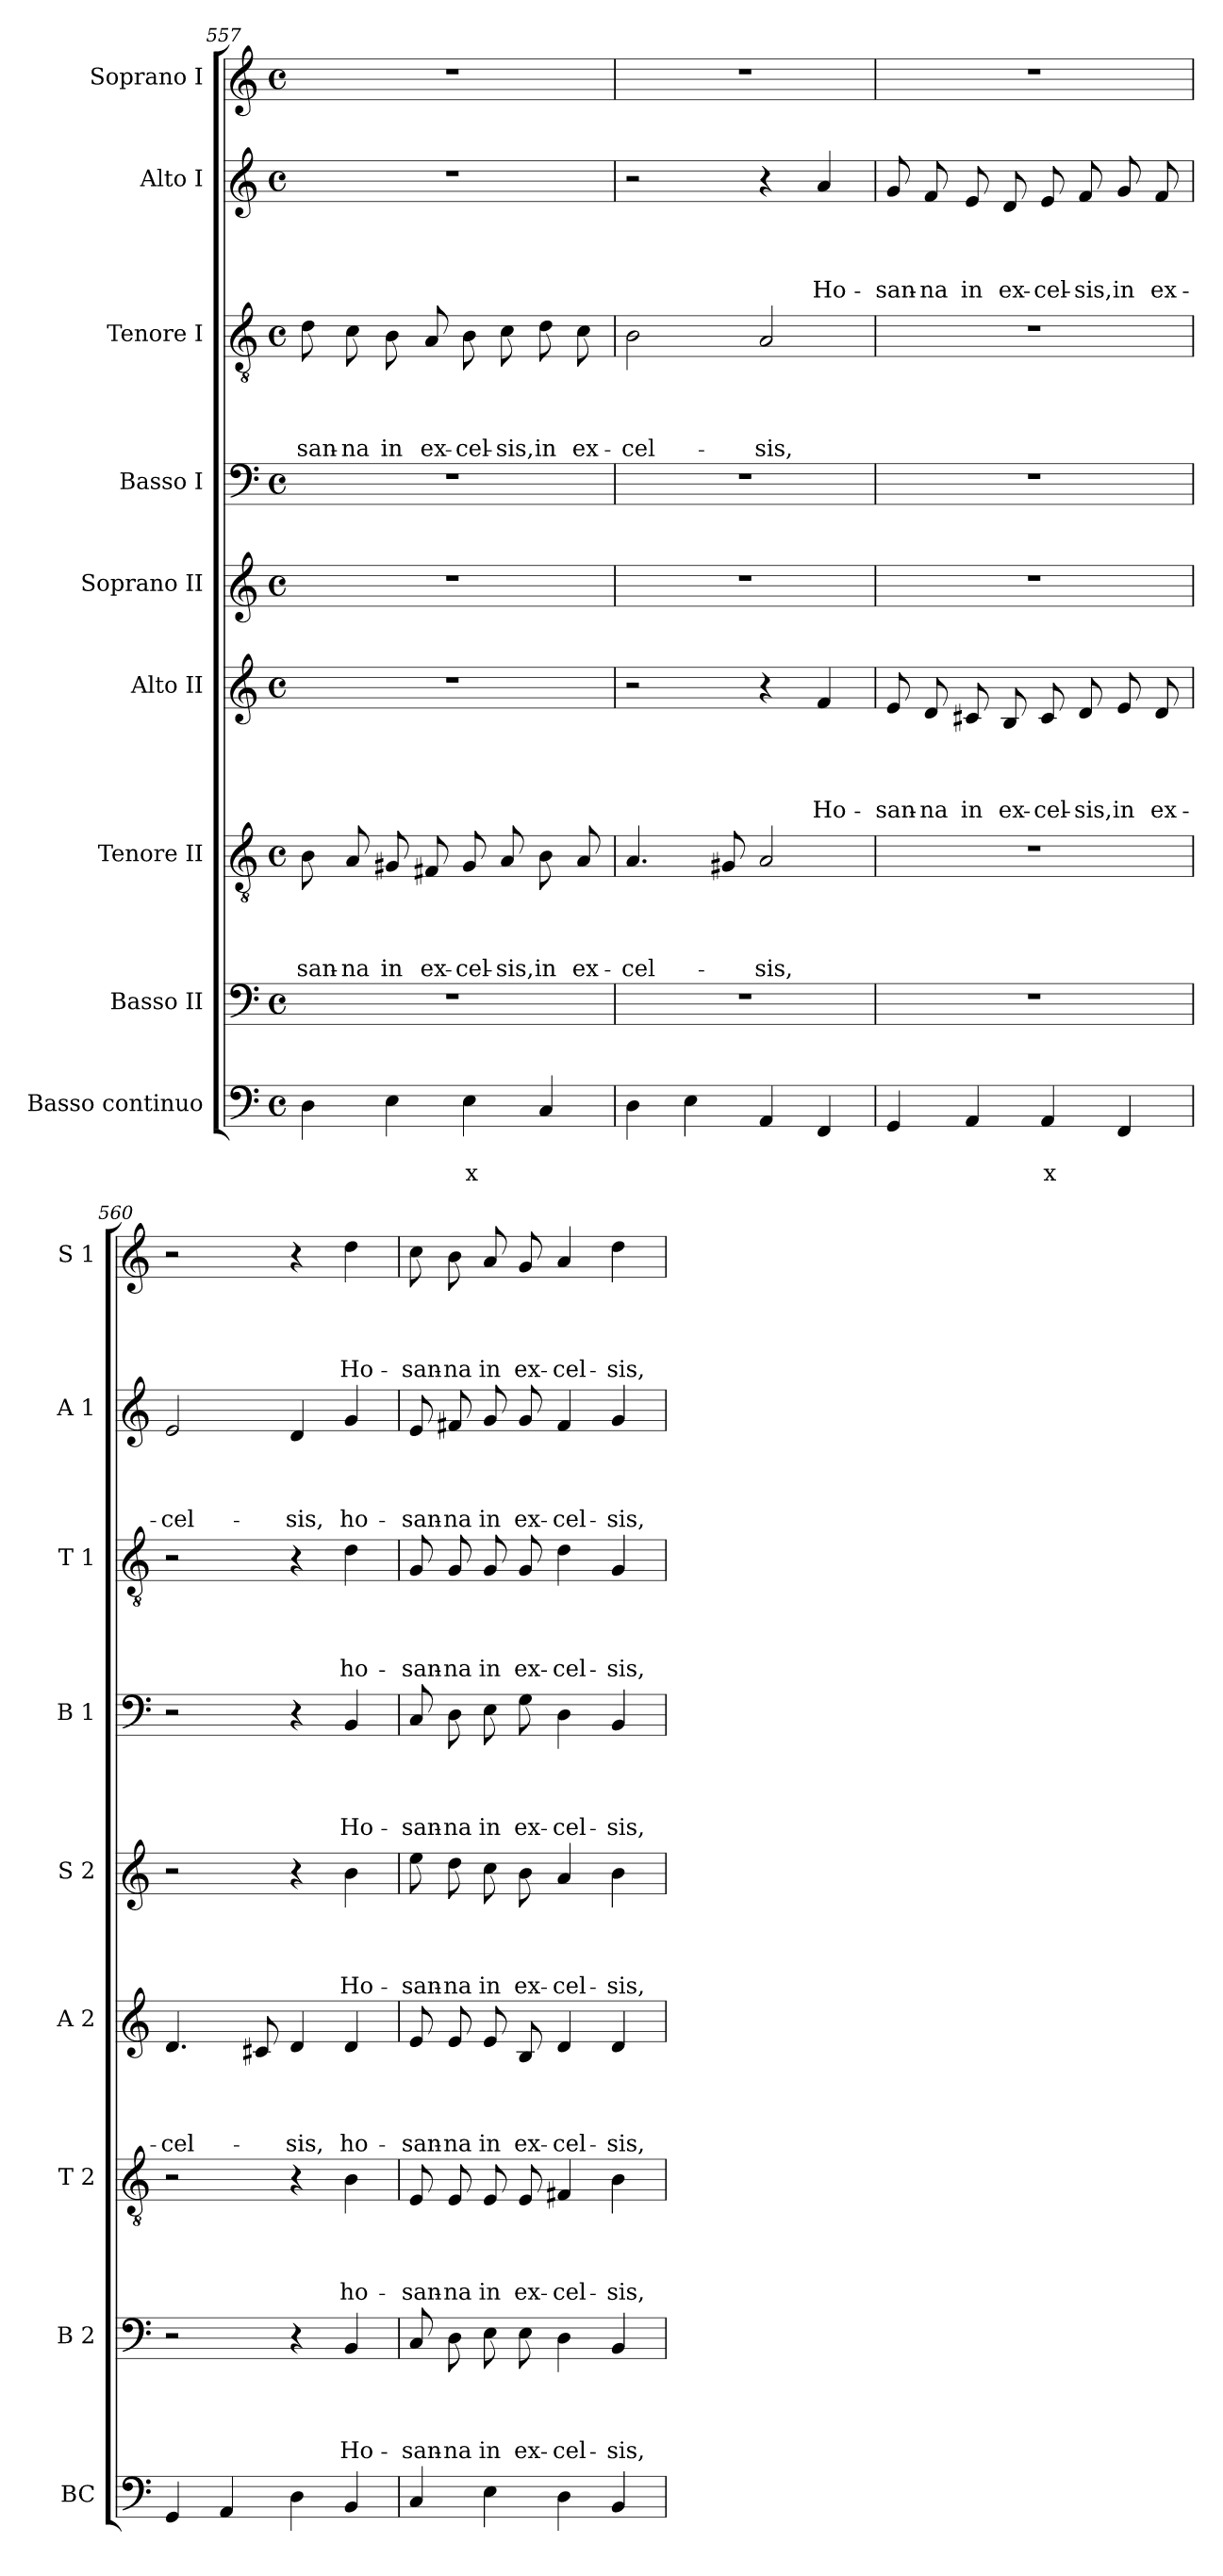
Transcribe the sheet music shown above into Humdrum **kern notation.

**kern	**text	**text	**kern	**text	**text	**text	**text	**kern	**text	**text	**text	**text	**kern	**text	**text	**text	**text	**kern	**text	**text	**text	**text	**kern	**text	**text	**text	**text	**kern	**text	**text	**text	**text	**kern	**text	**text	**text	**text	**kern	**text	**text	**text	**text
*part9	*part9	*part9	*part8	*part8	*part8	*part8	*part8	*part7	*part7	*part7	*part7	*part7	*part6	*part6	*part6	*part6	*part6	*part5	*part5	*part5	*part5	*part5	*part4	*part4	*part4	*part4	*part4	*part3	*part3	*part3	*part3	*part3	*part2	*part2	*part2	*part2	*part2	*part1	*part1	*part1	*part1	*part1
*staff9	*staff9	*staff9	*staff8	*staff8	*staff8	*staff8	*staff8	*staff7	*staff7	*staff7	*staff7	*staff7	*staff6	*staff6	*staff6	*staff6	*staff6	*staff5	*staff5	*staff5	*staff5	*staff5	*staff4	*staff4	*staff4	*staff4	*staff4	*staff3	*staff3	*staff3	*staff3	*staff3	*staff2	*staff2	*staff2	*staff2	*staff2	*staff1	*staff1	*staff1	*staff1	*staff1
*I"Basso continuo	*	*	*I"Basso II	*	*	*	*	*I"Tenore II	*	*	*	*	*I"Alto II	*	*	*	*	*I"Soprano II	*	*	*	*	*I"Basso I	*	*	*	*	*I"Tenore I	*	*	*	*	*I"Alto I	*	*	*	*	*I"Soprano I	*	*	*	*
*I'BC	*	*	*I'B 2	*	*	*	*	*I'T 2	*	*	*	*	*I'A 2	*	*	*	*	*I'S 2	*	*	*	*	*I'B 1	*	*	*	*	*I'T 1	*	*	*	*	*I'A 1	*	*	*	*	*I'S 1	*	*	*	*
*clefF4	*	*	*clefF4	*	*	*	*	*clefGv2	*	*	*	*	*clefG2	*	*	*	*	*clefG2	*	*	*	*	*clefF4	*	*	*	*	*clefGv2	*	*	*	*	*clefG2	*	*	*	*	*clefG2	*	*	*	*
*k[]	*	*	*k[]	*	*	*	*	*k[]	*	*	*	*	*k[]	*	*	*	*	*k[]	*	*	*	*	*k[]	*	*	*	*	*k[]	*	*	*	*	*k[]	*	*	*	*	*k[]	*	*	*	*
*C:	*	*	*C:	*	*	*	*	*C:	*	*	*	*	*C:	*	*	*	*	*C:	*	*	*	*	*C:	*	*	*	*	*C:	*	*	*	*	*C:	*	*	*	*	*C:	*	*	*	*
*M4/4	*	*	*M4/4	*	*	*	*	*M4/4	*	*	*	*	*M4/4	*	*	*	*	*M4/4	*	*	*	*	*M4/4	*	*	*	*	*M4/4	*	*	*	*	*M4/4	*	*	*	*	*M4/4	*	*	*	*
*met(c)	*	*	*met(c)	*	*	*	*	*met(c)	*	*	*	*	*met(c)	*	*	*	*	*met(c)	*	*	*	*	*met(c)	*	*	*	*	*met(c)	*	*	*	*	*met(c)	*	*	*	*	*met(c)	*	*	*	*
=557	=557	=557	=557	=557	=557	=557	=557	=557	=557	=557	=557	=557	=557	=557	=557	=557	=557	=557	=557	=557	=557	=557	=557	=557	=557	=557	=557	=557	=557	=557	=557	=557	=557	=557	=557	=557	=557	=557	=557	=557	=557	=557
!	!	!	!	!	!	!	!	!	!	!	!	!LO:LY:b	!	!	!	!	!	!	!	!	!	!	!	!	!	!	!	!	!	!	!	!LO:LY:b	!	!	!	!	!	!	!	!	!	!
4D\	.	.	1r	.	.	.	.	8B\	.	.	.	-san-	1r	.	.	.	.	1r	.	.	.	.	1r	.	.	.	.	8d\	.	.	.	-san-	1r	.	.	.	.	1r	.	.	.	.
!	!	!	!	!	!	!	!	!	!	!	!	!LO:LY:b	!	!	!	!	!	!	!	!	!	!	!	!	!	!	!	!	!	!	!	!LO:LY:b	!	!	!	!	!	!	!	!	!	!
.	.	.	.	.	.	.	.	8A/	.	.	.	-na	.	.	.	.	.	.	.	.	.	.	.	.	.	.	.	8c\	.	.	.	-na	.	.	.	.	.	.	.	.	.	.
!	!	!	!	!	!	!	!	!	!	!	!	!LO:LY:b	!	!	!	!	!	!	!	!	!	!	!	!	!	!	!	!	!	!	!	!LO:LY:b	!	!	!	!	!	!	!	!	!	!
4E\	.	.	.	.	.	.	.	8G#X/	.	.	.	in	.	.	.	.	.	.	.	.	.	.	.	.	.	.	.	8B\	.	.	.	in	.	.	.	.	.	.	.	.	.	.
!	!	!	!	!	!	!	!	!	!	!	!	!LO:LY:b	!	!	!	!	!	!	!	!	!	!	!	!	!	!	!	!	!	!	!	!LO:LY:b	!	!	!	!	!	!	!	!	!	!
.	.	.	.	.	.	.	.	8F#X/	.	.	.	ex-	.	.	.	.	.	.	.	.	.	.	.	.	.	.	.	8A/	.	.	.	ex-	.	.	.	.	.	.	.	.	.	.
!	!	!LO:LY:b	!	!	!	!	!	!	!	!	!	!LO:LY:b	!	!	!	!	!	!	!	!	!	!	!	!	!	!	!	!	!	!	!	!LO:LY:b	!	!	!	!	!	!	!	!	!	!
4E\	.	x	.	.	.	.	.	8G#/	.	.	.	-cel-	.	.	.	.	.	.	.	.	.	.	.	.	.	.	.	8B\	.	.	.	-cel-	.	.	.	.	.	.	.	.	.	.
!	!	!	!	!	!	!	!	!	!	!	!	!LO:LY:b	!	!	!	!	!	!	!	!	!	!	!	!	!	!	!	!	!	!	!	!LO:LY:b	!	!	!	!	!	!	!	!	!	!
.	.	.	.	.	.	.	.	8A/	.	.	.	-sis,	.	.	.	.	.	.	.	.	.	.	.	.	.	.	.	8c\	.	.	.	-sis,	.	.	.	.	.	.	.	.	.	.
!	!	!	!	!	!	!	!	!	!	!	!	!LO:LY:b	!	!	!	!	!	!	!	!	!	!	!	!	!	!	!	!	!	!	!	!LO:LY:b	!	!	!	!	!	!	!	!	!	!
4C/	.	.	.	.	.	.	.	8B\	.	.	.	in	.	.	.	.	.	.	.	.	.	.	.	.	.	.	.	8d\	.	.	.	in	.	.	.	.	.	.	.	.	.	.
!	!	!	!	!	!	!	!	!	!	!	!	!LO:LY:b	!	!	!	!	!	!	!	!	!	!	!	!	!	!	!	!	!	!	!	!LO:LY:b	!	!	!	!	!	!	!	!	!	!
.	.	.	.	.	.	.	.	8A/	.	.	.	ex-	.	.	.	.	.	.	.	.	.	.	.	.	.	.	.	8c\	.	.	.	ex-	.	.	.	.	.	.	.	.	.	.
=558	=558	=558	=558	=558	=558	=558	=558	=558	=558	=558	=558	=558	=558	=558	=558	=558	=558	=558	=558	=558	=558	=558	=558	=558	=558	=558	=558	=558	=558	=558	=558	=558	=558	=558	=558	=558	=558	=558	=558	=558	=558	=558
!	!	!	!	!	!	!	!	!	!	!	!	!LO:LY:b	!	!	!	!	!	!	!	!	!	!	!	!	!	!	!	!	!	!	!	!LO:LY:b	!	!	!	!	!	!	!	!	!	!
4D\	.	.	1r	.	.	.	.	4.A/	.	.	.	-cel-	2r	.	.	.	.	1r	.	.	.	.	1r	.	.	.	.	2B\	.	.	.	-cel-	2r	.	.	.	.	1r	.	.	.	.
4E\	.	.	.	.	.	.	.	.	.	.	.	.	.	.	.	.	.	.	.	.	.	.	.	.	.	.	.	.	.	.	.	.	.	.	.	.	.	.	.	.	.	.
.	.	.	.	.	.	.	.	8G#X/	.	.	.	.	.	.	.	.	.	.	.	.	.	.	.	.	.	.	.	.	.	.	.	.	.	.	.	.	.	.	.	.	.	.
!	!	!	!	!	!	!	!	!	!	!	!	!LO:LY:b	!	!	!	!	!	!	!	!	!	!	!	!	!	!	!	!	!	!	!	!LO:LY:b	!	!	!	!	!	!	!	!	!	!
4AA/	.	.	.	.	.	.	.	2A/	.	.	.	-sis,	4r	.	.	.	.	.	.	.	.	.	.	.	.	.	.	2A/	.	.	.	-sis,	4r	.	.	.	.	.	.	.	.	.
!	!	!	!	!	!	!	!	!	!	!	!	!	!	!	!	!	!LO:LY:b	!	!	!	!	!	!	!	!	!	!	!	!	!	!	!	!	!	!	!	!LO:LY:b	!	!	!	!	!
4FF/	.	.	.	.	.	.	.	.	.	.	.	.	4f/	.	.	.	Ho-	.	.	.	.	.	.	.	.	.	.	.	.	.	.	.	4a/	.	.	.	Ho-	.	.	.	.	.
=559	=559	=559	=559	=559	=559	=559	=559	=559	=559	=559	=559	=559	=559	=559	=559	=559	=559	=559	=559	=559	=559	=559	=559	=559	=559	=559	=559	=559	=559	=559	=559	=559	=559	=559	=559	=559	=559	=559	=559	=559	=559	=559
!	!	!	!	!	!	!	!	!	!	!	!	!	!	!	!	!	!LO:LY:b	!	!	!	!	!	!	!	!	!	!	!	!	!	!	!	!	!	!	!	!LO:LY:b	!	!	!	!	!
4GG/	.	.	1r	.	.	.	.	1r	.	.	.	.	8e/	.	.	.	-san-	1r	.	.	.	.	1r	.	.	.	.	1r	.	.	.	.	8g/	.	.	.	-san-	1r	.	.	.	.
!	!	!	!	!	!	!	!	!	!	!	!	!	!	!	!	!	!LO:LY:b	!	!	!	!	!	!	!	!	!	!	!	!	!	!	!	!	!	!	!	!LO:LY:b	!	!	!	!	!
.	.	.	.	.	.	.	.	.	.	.	.	.	8d/	.	.	.	-na	.	.	.	.	.	.	.	.	.	.	.	.	.	.	.	8f/	.	.	.	-na	.	.	.	.	.
!	!	!	!	!	!	!	!	!	!	!	!	!	!	!	!	!	!LO:LY:b	!	!	!	!	!	!	!	!	!	!	!	!	!	!	!	!	!	!	!	!LO:LY:b	!	!	!	!	!
4AA/	.	.	.	.	.	.	.	.	.	.	.	.	8c#X/	.	.	.	in	.	.	.	.	.	.	.	.	.	.	.	.	.	.	.	8e/	.	.	.	in	.	.	.	.	.
!	!	!	!	!	!	!	!	!	!	!	!	!	!	!	!	!	!LO:LY:b	!	!	!	!	!	!	!	!	!	!	!	!	!	!	!	!	!	!	!	!LO:LY:b	!	!	!	!	!
.	.	.	.	.	.	.	.	.	.	.	.	.	8B/	.	.	.	ex-	.	.	.	.	.	.	.	.	.	.	.	.	.	.	.	8d/	.	.	.	ex-	.	.	.	.	.
!	!	!LO:LY:b	!	!	!	!	!	!	!	!	!	!	!	!	!	!	!LO:LY:b	!	!	!	!	!	!	!	!	!	!	!	!	!	!	!	!	!	!	!	!LO:LY:b	!	!	!	!	!
4AA/	.	x	.	.	.	.	.	.	.	.	.	.	8c#/	.	.	.	-cel-	.	.	.	.	.	.	.	.	.	.	.	.	.	.	.	8e/	.	.	.	-cel-	.	.	.	.	.
!	!	!	!	!	!	!	!	!	!	!	!	!	!	!	!	!	!LO:LY:b	!	!	!	!	!	!	!	!	!	!	!	!	!	!	!	!	!	!	!	!LO:LY:b	!	!	!	!	!
.	.	.	.	.	.	.	.	.	.	.	.	.	8d/	.	.	.	-sis,	.	.	.	.	.	.	.	.	.	.	.	.	.	.	.	8f/	.	.	.	-sis,	.	.	.	.	.
!	!	!	!	!	!	!	!	!	!	!	!	!	!	!	!	!	!LO:LY:b	!	!	!	!	!	!	!	!	!	!	!	!	!	!	!	!	!	!	!	!LO:LY:b	!	!	!	!	!
4FF/	.	.	.	.	.	.	.	.	.	.	.	.	8e/	.	.	.	in	.	.	.	.	.	.	.	.	.	.	.	.	.	.	.	8g/	.	.	.	in	.	.	.	.	.
!	!	!	!	!	!	!	!	!	!	!	!	!	!	!	!	!	!LO:LY:b	!	!	!	!	!	!	!	!	!	!	!	!	!	!	!	!	!	!	!	!LO:LY:b	!	!	!	!	!
.	.	.	.	.	.	.	.	.	.	.	.	.	8d/	.	.	.	ex-	.	.	.	.	.	.	.	.	.	.	.	.	.	.	.	8f/	.	.	.	ex-	.	.	.	.	.
=560	=560	=560	=560	=560	=560	=560	=560	=560	=560	=560	=560	=560	=560	=560	=560	=560	=560	=560	=560	=560	=560	=560	=560	=560	=560	=560	=560	=560	=560	=560	=560	=560	=560	=560	=560	=560	=560	=560	=560	=560	=560	=560
!	!	!	!	!	!	!	!	!	!	!	!	!	!	!	!	!	!LO:LY:b	!	!	!	!	!	!	!	!	!	!	!	!	!	!	!	!	!	!	!	!LO:LY:b	!	!	!	!	!
4GG/	.	.	2r	.	.	.	.	2r	.	.	.	.	4.d/	.	.	.	-cel-	2r	.	.	.	.	2r	.	.	.	.	2r	.	.	.	.	2e/	.	.	.	-cel-	2r	.	.	.	.
4AA/	.	.	.	.	.	.	.	.	.	.	.	.	.	.	.	.	.	.	.	.	.	.	.	.	.	.	.	.	.	.	.	.	.	.	.	.	.	.	.	.	.	.
.	.	.	.	.	.	.	.	.	.	.	.	.	8c#X/	.	.	.	.	.	.	.	.	.	.	.	.	.	.	.	.	.	.	.	.	.	.	.	.	.	.	.	.	.
!	!	!	!	!	!	!	!	!	!	!	!	!	!	!	!	!	!LO:LY:b	!	!	!	!	!	!	!	!	!	!	!	!	!	!	!	!	!	!	!	!LO:LY:b	!	!	!	!	!
4D\	.	.	4r	.	.	.	.	4r	.	.	.	.	4d/	.	.	.	-sis,	4r	.	.	.	.	4r	.	.	.	.	4r	.	.	.	.	4d/	.	.	.	-sis,	4r	.	.	.	.
!	!	!	!	!	!	!	!LO:LY:b	!	!	!	!	!LO:LY:b	!	!	!	!	!LO:LY:b	!	!	!	!	!LO:LY:b	!	!	!	!	!LO:LY:b	!	!	!	!	!LO:LY:b	!	!	!	!	!LO:LY:b	!	!	!	!	!LO:LY:b
4BB/	.	.	4BB/	.	.	.	-Ho-	4B\	.	.	.	ho-	4d/	.	.	.	ho-	4b\	.	.	.	Ho-	4BB/	.	.	.	Ho-	4d\	.	.	.	ho-	4g/	.	.	.	ho-	4dd\	.	.	.	Ho-
!!LO:PB:g=z
=561	=561	=561	=561	=561	=561	=561	=561	=561	=561	=561	=561	=561	=561	=561	=561	=561	=561	=561	=561	=561	=561	=561	=561	=561	=561	=561	=561	=561	=561	=561	=561	=561	=561	=561	=561	=561	=561	=561	=561	=561	=561	=561
!	!	!	!	!	!	!	!LO:LY:b	!	!	!	!	!LO:LY:b	!	!	!	!	!LO:LY:b	!	!	!	!	!LO:LY:b	!	!	!	!	!LO:LY:b	!	!	!	!	!LO:LY:b	!	!	!	!	!LO:LY:b	!	!	!	!	!LO:LY:b
4C/	.	.	8C/	.	.	.	-san-	8E/	.	.	.	-san-	8e/	.	.	.	-san-	8ee\	.	.	.	-san-	8C/	.	.	.	-san-	8G/	.	.	.	-san-	8e/	.	.	.	-san-	8cc\	.	.	.	-san-
!	!	!	!	!	!	!	!LO:LY:b	!	!	!	!	!LO:LY:b	!	!	!	!	!LO:LY:b	!	!	!	!	!LO:LY:b	!	!	!	!	!LO:LY:b	!	!	!	!	!LO:LY:b	!	!	!	!	!LO:LY:b	!	!	!	!	!LO:LY:b
.	.	.	8D\	.	.	.	-na	8E/	.	.	.	-na	8e/	.	.	.	-na	8dd\	.	.	.	-na	8D\	.	.	.	-na	8G/	.	.	.	-na	8f#X/	.	.	.	-na	8b\	.	.	.	-na
!	!	!	!	!	!	!	!LO:LY:b	!	!	!	!	!LO:LY:b	!	!	!	!	!LO:LY:b	!	!	!	!	!LO:LY:b	!	!	!	!	!LO:LY:b	!	!	!	!	!LO:LY:b	!	!	!	!	!LO:LY:b	!	!	!	!	!LO:LY:b
4E\	.	.	8E\	.	.	.	in	8E/	.	.	.	in	8e/	.	.	.	in	8cc\	.	.	.	in	8E\	.	.	.	in	8G/	.	.	.	in	8g/	.	.	.	in	8a/	.	.	.	in
!	!	!	!	!	!	!	!LO:LY:b	!	!	!	!	!LO:LY:b	!	!	!	!	!LO:LY:b	!	!	!	!	!LO:LY:b	!	!	!	!	!LO:LY:b	!	!	!	!	!LO:LY:b	!	!	!	!	!LO:LY:b	!	!	!	!	!LO:LY:b
.	.	.	8E\	.	.	.	ex-	8E/	.	.	.	ex-	8B/	.	.	.	ex-	8b\	.	.	.	ex-	8G\	.	.	.	ex-	8G/	.	.	.	ex-	8g/	.	.	.	ex-	8g/	.	.	.	ex-
!	!	!	!	!	!	!	!LO:LY:b	!	!	!	!	!LO:LY:b	!	!	!	!	!LO:LY:b	!	!	!	!	!LO:LY:b	!	!	!	!	!LO:LY:b	!	!	!	!	!LO:LY:b	!	!	!	!	!LO:LY:b	!	!	!	!	!LO:LY:b
4D\	.	.	4D\	.	.	.	-cel-	4F#X/	.	.	.	-cel-	4d/	.	.	.	-cel-	4a/	.	.	.	-cel-	4D\	.	.	.	-cel-	4d\	.	.	.	-cel-	4f#/	.	.	.	-cel-	4a/	.	.	.	-cel-
!	!	!	!	!	!	!	!LO:LY:b	!	!	!	!	!LO:LY:b	!	!	!	!	!LO:LY:b	!	!	!	!	!LO:LY:b	!	!	!	!	!LO:LY:b	!	!	!	!	!LO:LY:b	!	!	!	!	!LO:LY:b	!	!	!	!	!LO:LY:b
4BB/	.	.	4BB/	.	.	.	-sis,	4B\	.	.	.	-sis,	4d/	.	.	.	-sis,	4b\	.	.	.	-sis,	4BB/	.	.	.	-sis,	4G/	.	.	.	-sis,	4g/	.	.	.	-sis,	4dd\	.	.	.	-sis,
=	=	=	=	=	=	=	=	=	=	=	=	=	=	=	=	=	=	=	=	=	=	=	=	=	=	=	=	=	=	=	=	=	=	=	=	=	=	=	=	=	=	=
*-	*-	*-	*-	*-	*-	*-	*-	*-	*-	*-	*-	*-	*-	*-	*-	*-	*-	*-	*-	*-	*-	*-	*-	*-	*-	*-	*-	*-	*-	*-	*-	*-	*-	*-	*-	*-	*-	*-	*-	*-	*-	*-
